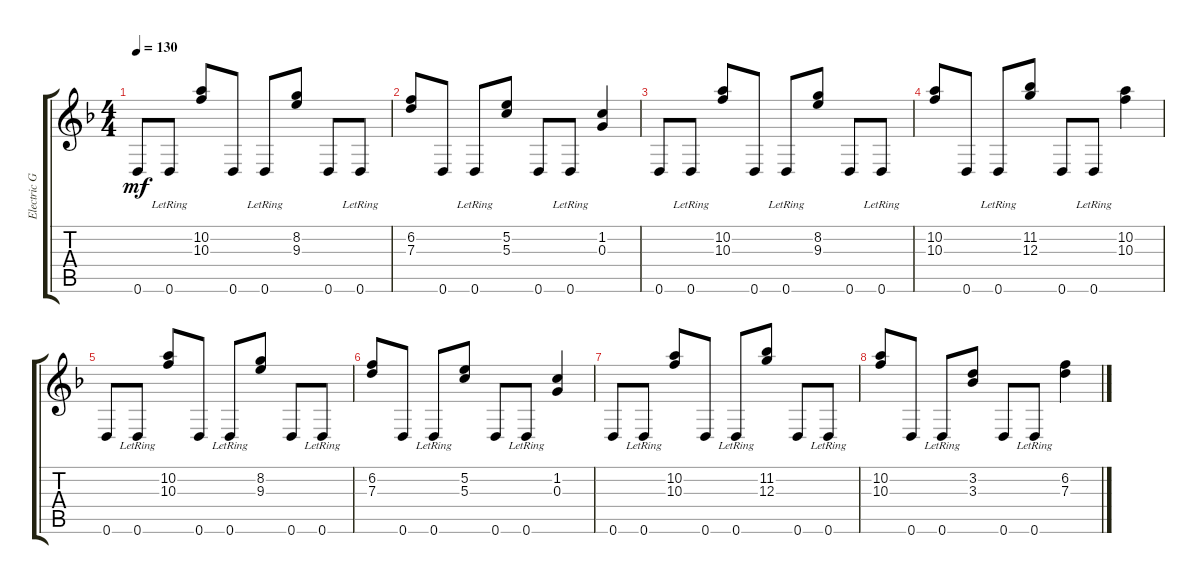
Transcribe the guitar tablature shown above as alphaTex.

\track ("Electric Guitar" "Electric G") {instrument electricguitarclean}
\staff {score tabs}
\tuning (E4 B3 G3 D3 A2 D2) {hide}
\ts (4 4)
\tempo 130
\clef g2
\ks dminor
0.6.8{dy mf instrument electricguitarclean} 0.6{lr}.8 (10.2 10.3).8 0.6.8 0.6{lr}.8 (8.2 9.3).8 0.6.8 0.6{lr}.8 |
(6.2 7.3).8 0.6.8 0.6{lr}.8 (5.2 5.3).8 0.6.8 0.6{lr}.8 (1.2 0.3).4 |
0.6.8 0.6{lr}.8 (10.2 10.3).8 0.6.8 0.6{lr}.8 (8.2 9.3).8 0.6.8 0.6{lr}.8 |
(10.2 10.3).8 0.6.8 0.6{lr}.8 (11.2 12.3).8 0.6.8 0.6{lr}.8 (10.2 10.3).4 |
0.6.8 0.6{lr}.8 (10.2 10.3).8 0.6.8 0.6{lr}.8 (8.2 9.3).8 0.6.8 0.6{lr}.8 |
(6.2 7.3).8 0.6.8 0.6{lr}.8 (5.2 5.3).8 0.6.8 0.6{lr}.8 (1.2 0.3).4 |
0.6.8 0.6{lr}.8 (10.2 10.3).8 0.6.8 0.6{lr}.8 (11.2 12.3).8 0.6.8 0.6{lr}.8 |
(10.2 10.3).8 0.6.8 0.6{lr}.8 (3.2 3.3).8 0.6.8 0.6{lr}.8 (6.2 7.3).4
